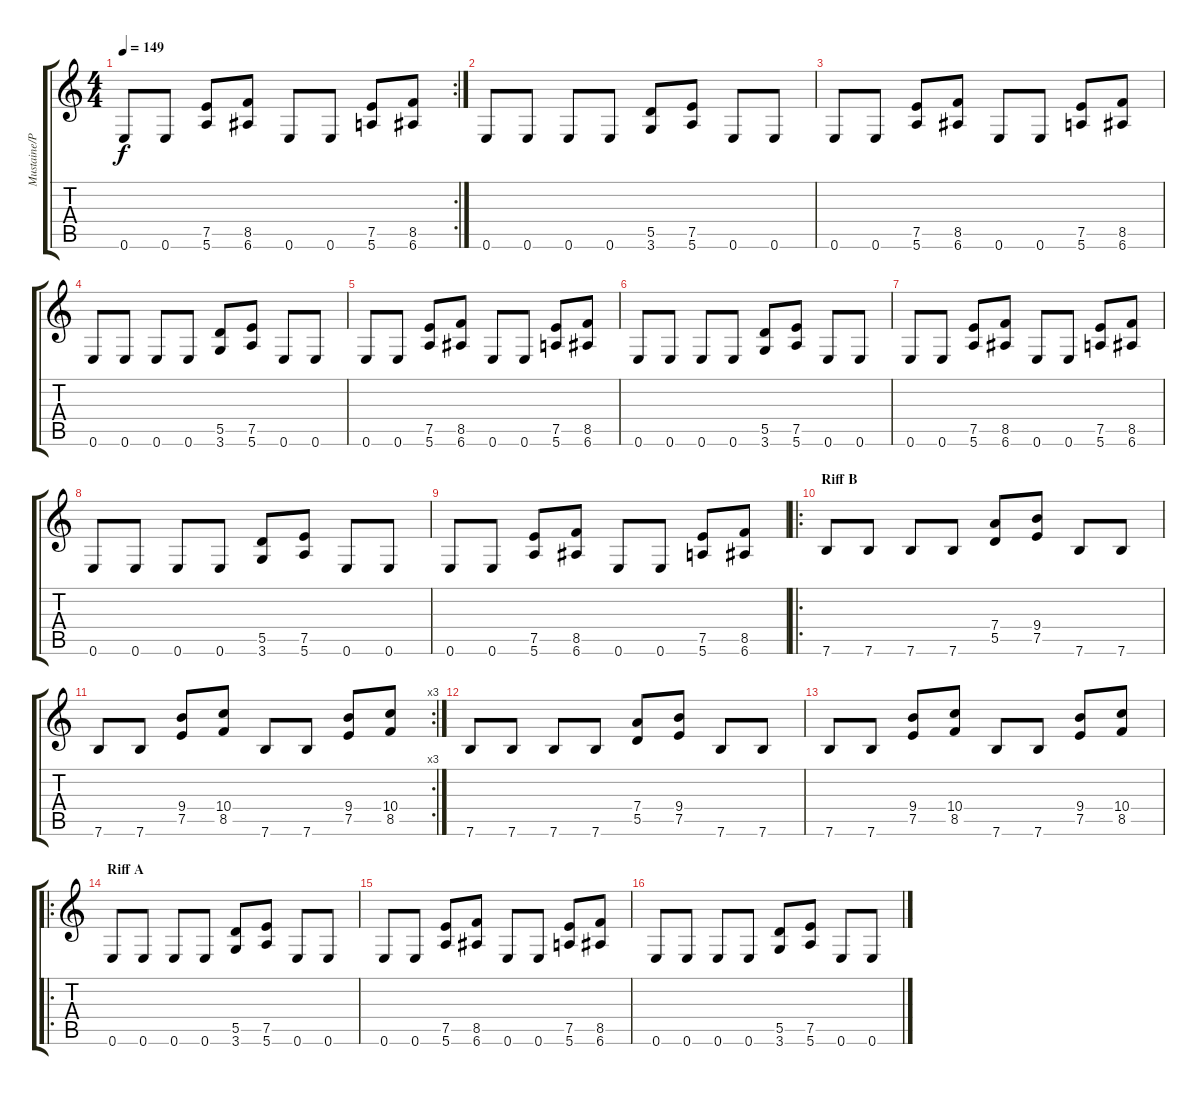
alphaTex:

\track ("Mustaine/Pitrelli" "Mustaine/P") {instrument distortionguitar}
\staff {score tabs}
\tuning (E4 B3 G3 D3 A2 E2) {hide}
\rc 2
\ts (4 4)
\tempo 149
\clef g2
\ks c
0.6.8{dy f} 0.6.8 (7.5 5.6).8 (8.5 6.6).8 0.6.8 0.6.8 (7.5 5.6).8 (8.5 6.6).8 |
0.6.8 0.6.8 0.6.8 0.6.8 (5.5 3.6).8 (7.5 5.6).8 0.6.8 0.6.8 |
0.6.8 0.6.8 (7.5 5.6).8 (8.5 6.6).8 0.6.8 0.6.8 (7.5 5.6).8 (8.5 6.6).8 |
0.6.8 0.6.8 0.6.8 0.6.8 (5.5 3.6).8 (7.5 5.6).8 0.6.8 0.6.8 |
0.6.8 0.6.8 (7.5 5.6).8 (8.5 6.6).8 0.6.8 0.6.8 (7.5 5.6).8 (8.5 6.6).8 |
0.6.8 0.6.8 0.6.8 0.6.8 (5.5 3.6).8 (7.5 5.6).8 0.6.8 0.6.8 |
0.6.8 0.6.8 (7.5 5.6).8 (8.5 6.6).8 0.6.8 0.6.8 (7.5 5.6).8 (8.5 6.6).8 |
0.6.8 0.6.8 0.6.8 0.6.8 (5.5 3.6).8 (7.5 5.6).8 0.6.8 0.6.8 |
0.6.8 0.6.8 (7.5 5.6).8 (8.5 6.6).8 0.6.8 0.6.8 (7.5 5.6).8 (8.5 6.6).8 |
\ro
\section ("" "Riff B")
7.6.8 7.6.8 7.6.8 7.6.8 (7.4 5.5).8 (9.4 7.5).8 7.6.8 7.6.8 |
\rc 3
7.6.8 7.6.8 (9.4 7.5).8 (10.4 8.5).8 7.6.8 7.6.8 (9.4 7.5).8 (10.4 8.5).8 |
7.6.8 7.6.8 7.6.8 7.6.8 (7.4 5.5).8 (9.4 7.5).8 7.6.8 7.6.8 |
7.6.8 7.6.8 (9.4 7.5).8 (10.4 8.5).8 7.6.8 7.6.8 (9.4 7.5).8 (10.4 8.5).8 |
\ro
\section ("" "Riff A")
0.6.8 0.6.8 0.6.8 0.6.8 (5.5 3.6).8 (7.5 5.6).8 0.6.8 0.6.8 |
0.6.8 0.6.8 (7.5 5.6).8 (8.5 6.6).8 0.6.8 0.6.8 (7.5 5.6).8 (8.5 6.6).8 |
0.6.8 0.6.8 0.6.8 0.6.8 (5.5 3.6).8 (7.5 5.6).8 0.6.8 0.6.8
